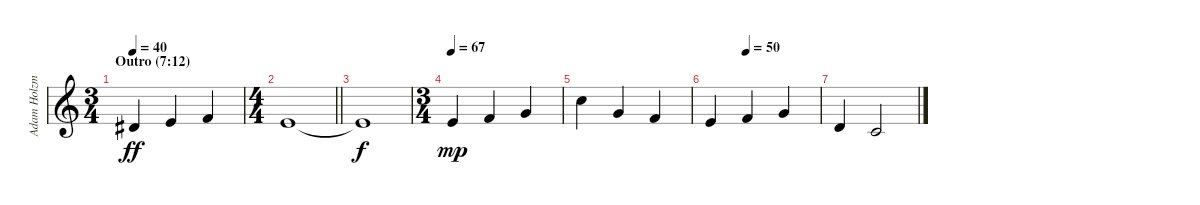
\track ("Adam Holzman (Staff 1)" "Adam Holzm") {instrument acousticgrandpiano}
\staff {score}
\tuning (E4 B3 G3 D3 A2 E2 B1) {hide}
\ts (3 4)
\section ("" "Outro (7:12)")
\tempo 40
\clef g2
\ks c
8.3.4{dy ff} 9.3.4 10.3.4 |
\ts (4 4)
\barLineRight lightlight
9.3.1 |
9.3{t}.1{dy f} |
\ts (3 4)
\tempo 67
9.3.4{dy mp} 10.3.4 12.3.4 |
17.3.4 12.3.4 10.3.4 |
\tempo (50 0.3333333333333333)
9.3.4 10.3.4 12.3.4 |
7.3.4 5.3.2
